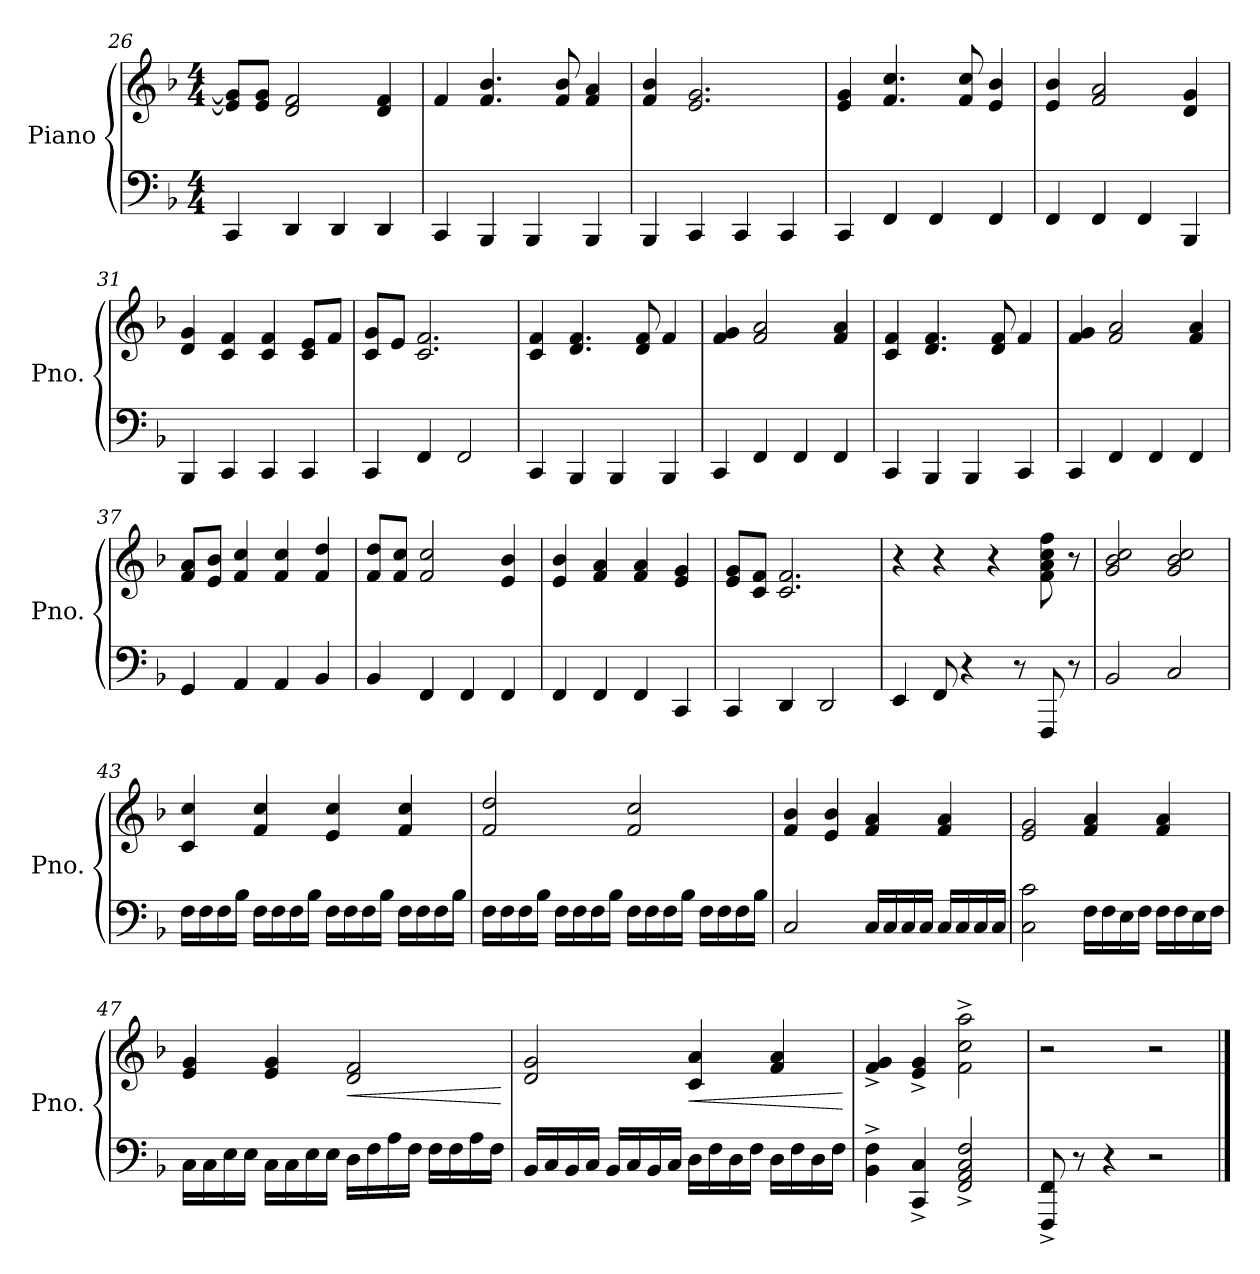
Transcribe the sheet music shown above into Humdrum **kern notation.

**kern	**kern	**dynam
*part1	*part1	*part1
*staff2	*staff1	*staff1/2
*I"Piano	*	*
*I'Pno.	*	*
*clefF4	*clefG2	*
*k[b-]	*k[b-]	*
*M4/4	*M4/4	*
=26	=26	=26
4CC/	8e/] 8g/]L	.
.	8e/ 8g/J	.
4DD/	2d/ 2f/	.
4DD/	.	.
4DD/	4d/ 4f/	.
=27	=27	=27
4CC/	4f/	.
4BBB-/	4.f/ 4.b-/	.
4BBB-/	.	.
.	8f/ 8b-/	.
4BBB-/	4f/ 4a/	.
=28	=28	=28
4BBB-/	4f/ 4b-/	.
4CC/	2.e/ 2.g/	.
4CC/	.	.
4CC/	.	.
=29	=29	=29
4CC/	4e/ 4g/	.
4FF/	4.f/ 4.cc/	.
4FF/	.	.
.	8f/ 8cc/	.
4FF/	4e/ 4b-/	.
=30	=30	=30
4FF/	4e/ 4b-/	.
4FF/	2f/ 2a/	.
4FF/	.	.
4BBB-/	4d/ 4g/	.
!!LO:PB:g=z
=31	=31	=31
4BBB-/	4d/ 4g/	.
4CC/	4c/ 4f/	.
4CC/	4c/ 4f/	.
4CC/	8c/ 8e/L	.
.	8f/J	.
=32	=32	=32
4CC/	8c/ 8g/L	.
.	8e/J	.
4FF/	2.c/ 2.f/	.
2FF/	.	.
=33	=33	=33
4CC/	4c/ 4f/	.
4BBB-/	4.d/ 4.f/	.
4BBB-/	.	.
.	8d/ 8f/	.
4BBB-/	4f/	.
=34	=34	=34
4CC/	4f/ 4g/	.
4FF/	2f/ 2a/	.
4FF/	.	.
4FF/	4f/ 4a/	.
=35	=35	=35
4CC/	4c/ 4f/	.
4BBB-/	4.d/ 4.f/	.
4BBB-/	.	.
.	8d/ 8f/	.
4CC/	4f/	.
=36	=36	=36
4CC/	4f/ 4g/	.
4FF/	2f/ 2a/	.
4FF/	.	.
4FF/	4f/ 4a/	.
!!LO:LB:g=z
=37	=37	=37
4GG/	8f/ 8a/L	.
.	8e/ 8b-/J	.
4AA/	4f/ 4cc/	.
4AA/	4f/ 4cc/	.
4BB-/	4f/ 4dd/	.
=38	=38	=38
4BB-/	8f/ 8dd/L	.
.	8f/ 8cc/J	.
4FF/	2f/ 2cc/	.
4FF/	.	.
4FF/	4e/ 4b-/	.
=39	=39	=39
4FF/	4e/ 4b-/	.
4FF/	4f/ 4a/	.
4FF/	4f/ 4a/	.
4CC/	4e/ 4g/	.
=40	=40	=40
4CC/	8e/ 8g/L	.
.	8c/ 8f/J	.
4DD/	2.c/ 2.f/	.
2DD/	.	.
=41	=41	=41
4EE/	4r	.
8FF/	4r	.
4r	.	.
.	4r	.
8r	.	.
8FFF/	8f\ 8a\ 8cc\ 8ff\	.
8r	8r	.
=42	=42	=42
2BB-/	2g/ 2b-/ 2cc/	.
2C/	2g/ 2b-/ 2cc/	.
!!LO:LB:g=z
=43	=43	=43
16F\LL	4c/ 4cc/	.
16F\	.	.
16F\	.	.
16B-\JJ	.	.
16F\LL	4f/ 4cc/	.
16F\	.	.
16F\	.	.
16B-\JJ	.	.
16F\LL	4e/ 4cc/	.
16F\	.	.
16F\	.	.
16B-\JJ	.	.
16F\LL	4f/ 4cc/	.
16F\	.	.
16F\	.	.
16B-\JJ	.	.
=44	=44	=44
16F\LL	2f/ 2dd/	.
16F\	.	.
16F\	.	.
16B-\JJ	.	.
16F\LL	.	.
16F\	.	.
16F\	.	.
16B-\JJ	.	.
16F\LL	2f/ 2cc/	.
16F\	.	.
16F\	.	.
16B-\JJ	.	.
16F\LL	.	.
16F\	.	.
16F\	.	.
16B-\JJ	.	.
=45	=45	=45
2C/	4f/ 4b-/	.
.	4e/ 4b-/	.
16C/LL	4f/ 4a/	.
16C/	.	.
16C/	.	.
16C/JJ	.	.
16C/LL	4f/ 4a/	.
16C/	.	.
16C/	.	.
16C/JJ	.	.
!!LO:LB:g=z
=46	=46	=46
2C\ 2c\	2e/ 2g/	.
16F\LL	4f/ 4a/	.
16F\	.	.
16E\	.	.
16F\JJ	.	.
16F\LL	4f/ 4a/	.
16F\	.	.
16E\	.	.
16F\JJ	.	.
=47	=47	=47
16C\LL	4e/ 4g/	.
16C\	.	.
16E\	.	.
16E\JJ	.	.
16C\LL	4e/ 4g/	.
16C\	.	.
16E\	.	.
16E\JJ	.	.
!	!	!LO:HP:b
16D\LL	2d/ 2f/	<
16F\	.	.
16A\	.	.
16F\JJ	.	.
16F\LL	.	.
16F\	.	.
16A\	.	.
16F\JJ	.	.
.	.	[
=48	=48	=48
16BB-/LL	2d/ 2g/	.
16C/	.	.
16BB-/	.	.
16C/JJ	.	.
16BB-/LL	.	.
16C/	.	.
16BB-/	.	.
16C/JJ	.	.
!	!	!LO:HP:b
16D\LL	4c/ 4a/	<
16F\	.	.
16D\	.	.
16F\JJ	.	.
16D\LL	4f/ 4a/	.
16F\	.	.
16D\	.	.
16F\JJ	.	.
.	.	[
!!LO:LB:g=z
=49	=49	=49
4BB-\^ 4F\^	4f/^ 4g/^	.
4CC/^ 4C/^	4e/^ 4g/^	.
2FF/^ 2AA/^ 2C/^ 2F/^	2f\^ 2cc\^ 2aa\^	.
=50	=50	=50
8FFF/^ 8FF/^	2r	.
8r	.	.
4r	.	.
2r	2r	.
==	==	==
*-	*-	*-
